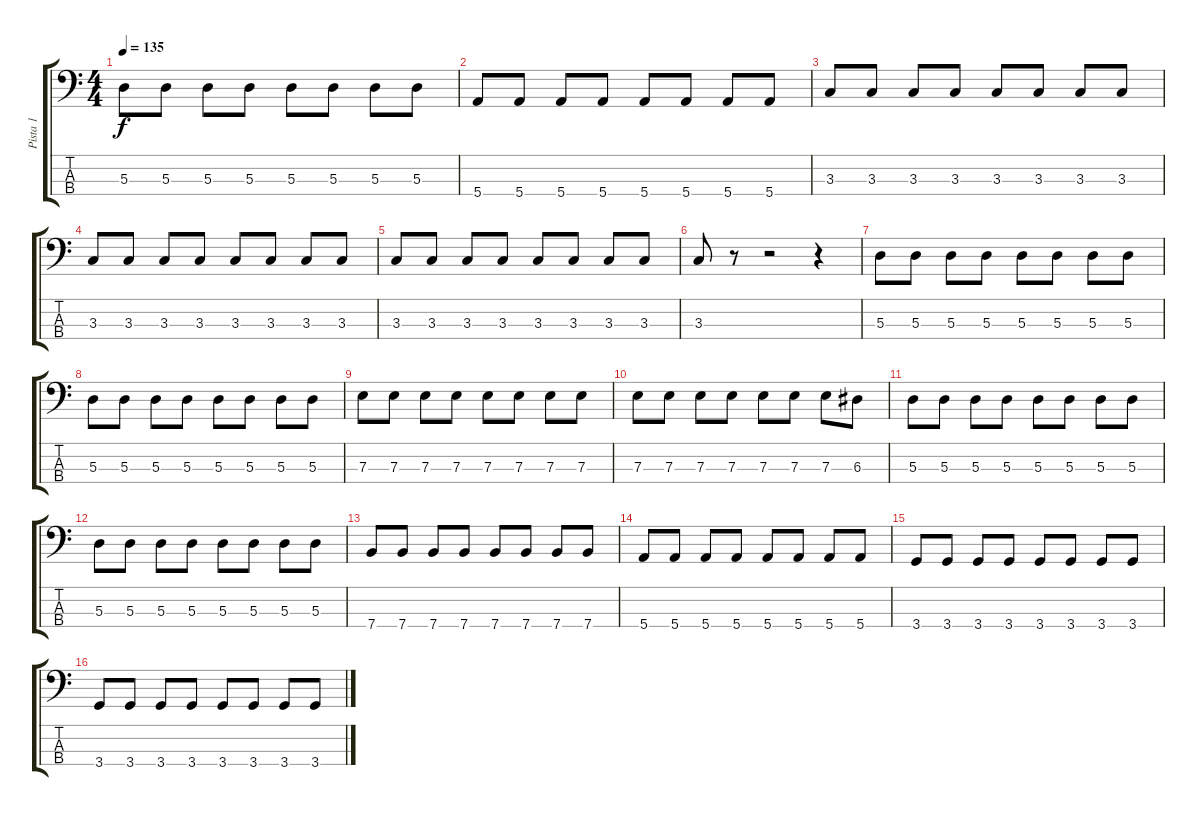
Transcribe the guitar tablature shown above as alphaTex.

\track ("Pista 1" "Pista 1") {instrument electricbasspick}
\staff {score tabs}
\tuning (G2 D2 A1 E1) {hide}
\ts (4 4)
\tempo 135
\clef f4
\ks c
5.3.8{dy f} 5.3.8 5.3.8 5.3.8 5.3.8 5.3.8 5.3.8 5.3.8 |
5.4.8 5.4.8 5.4.8 5.4.8 5.4.8 5.4.8 5.4.8 5.4.8 |
3.3.8 3.3.8 3.3.8 3.3.8 3.3.8 3.3.8 3.3.8 3.3.8 |
3.3.8 3.3.8 3.3.8 3.3.8 3.3.8 3.3.8 3.3.8 3.3.8 |
3.3.8 3.3.8 3.3.8 3.3.8 3.3.8 3.3.8 3.3.8 3.3.8 |
3.3.8 r.8 r.2 r.4 |
5.3.8 5.3.8 5.3.8 5.3.8 5.3.8 5.3.8 5.3.8 5.3.8 |
5.3.8 5.3.8 5.3.8 5.3.8 5.3.8 5.3.8 5.3.8 5.3.8 |
7.3.8 7.3.8 7.3.8 7.3.8 7.3.8 7.3.8 7.3.8 7.3.8 |
7.3.8 7.3.8 7.3.8 7.3.8 7.3.8 7.3.8 7.3.8 6.3.8 |
5.3.8 5.3.8 5.3.8 5.3.8 5.3.8 5.3.8 5.3.8 5.3.8 |
5.3.8 5.3.8 5.3.8 5.3.8 5.3.8 5.3.8 5.3.8 5.3.8 |
7.4.8 7.4.8 7.4.8 7.4.8 7.4.8 7.4.8 7.4.8 7.4.8 |
5.4.8 5.4.8 5.4.8 5.4.8 5.4.8 5.4.8 5.4.8 5.4.8 |
3.4.8 3.4.8 3.4.8 3.4.8 3.4.8 3.4.8 3.4.8 3.4.8 |
3.4.8 3.4.8 3.4.8 3.4.8 3.4.8 3.4.8 3.4.8 3.4.8
